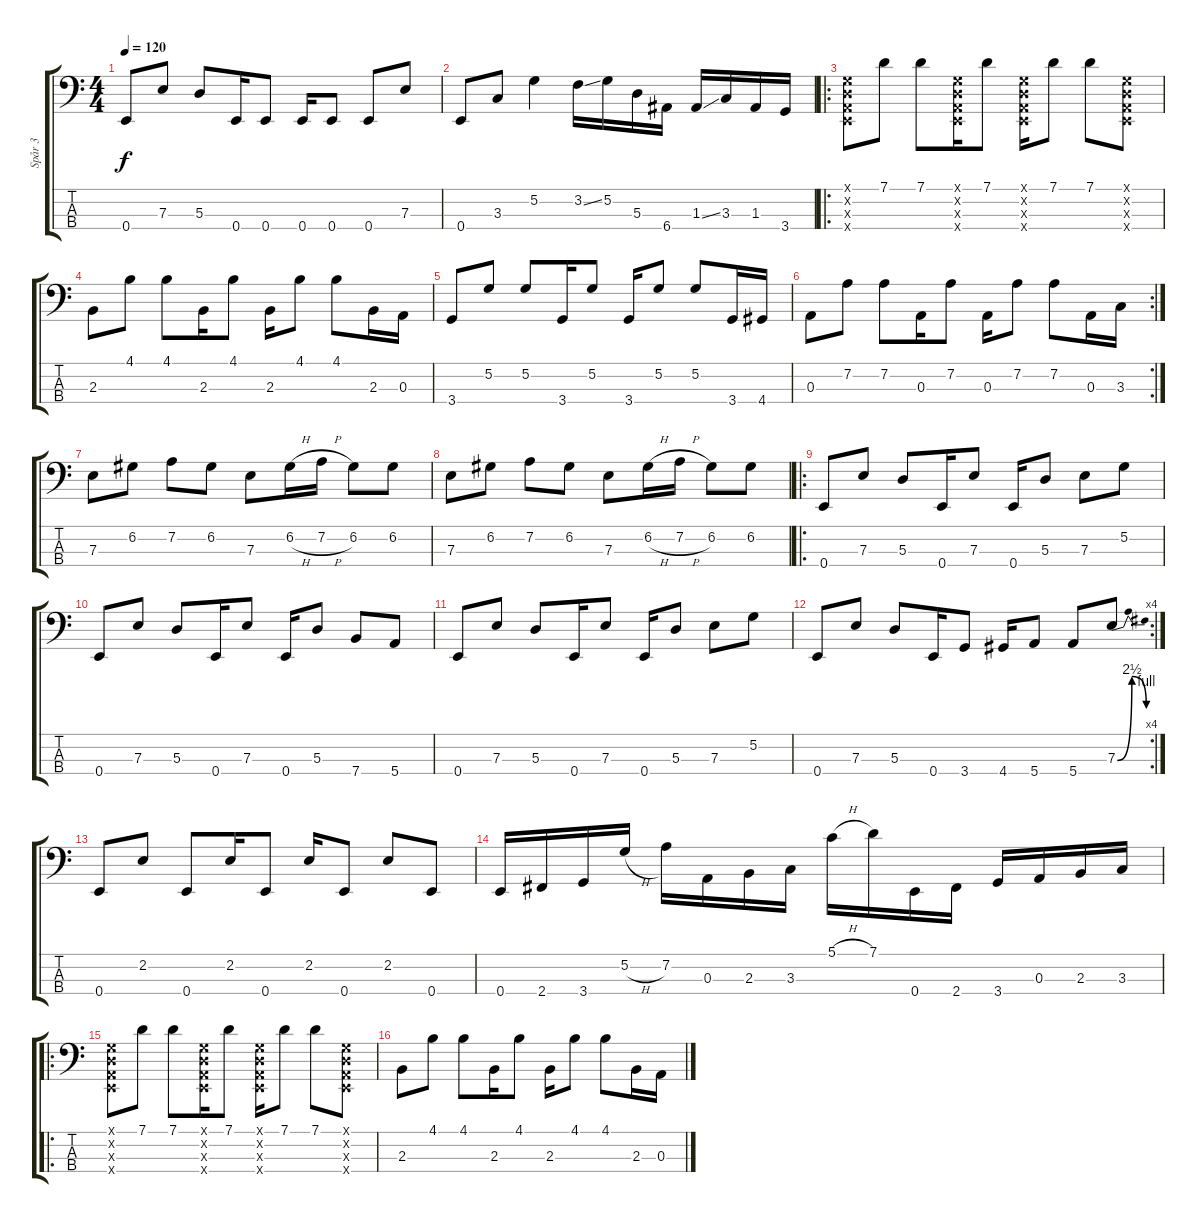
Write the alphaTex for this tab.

\track ("Spår 3" "Spår 3") {instrument slapbass1}
\staff {score tabs}
\tuning (G2 D2 A1 E1) {hide}
\ts (4 4)
\tempo 120
\clef f4
\ks c
0.4.8{dy f} 7.3.8 5.3.8 0.4.16 0.4.8 0.4.16 0.4.8 0.4.8 7.3.8 |
0.4.8 3.3.8 5.2.4 3.2{ss}.16 5.2.16 5.3.16 6.4.16 1.3{ss}.16 3.3.16 1.3.16 3.4.16 |
\ro
(0.1{x} 0.2{x} 0.3{x} 0.4{x}).8 7.1.8 7.1.8 (0.1{x} 0.2{x} 0.3{x} 0.4{x}).16 7.1.8 (0.1{x} 0.2{x} 0.3{x} 0.4{x}).16 7.1.8 7.1.8 (0.1{x} 0.2{x} 0.3{x} 0.4{x}).8 |
2.3.8 4.1.8 4.1.8 2.3.16 4.1.8 2.3.16 4.1.8 4.1.8 2.3.16 0.3.16 |
3.4.8 5.2.8 5.2.8 3.4.16 5.2.8 3.4.16 5.2.8 5.2.8 3.4.16 4.4.16 |
\rc 2
0.3.8 7.2.8 7.2.8 0.3.16 7.2.8 0.3.16 7.2.8 7.2.8 0.3.16 3.3.16 |
7.3.8 6.2.8 7.2.8 6.2.8 7.3.8 6.2{h}.16 7.2{h}.16 6.2.8 6.2.8 |
7.3.8 6.2.8 7.2.8 6.2.8 7.3.8 6.2{h}.16 7.2{h}.16 6.2.8 6.2.8 |
\ro
0.4.8 7.3.8 5.3.8 0.4.16 7.3.8 0.4.16 5.3.8 7.3.8 5.2.8 |
0.4.8 7.3.8 5.3.8 0.4.16 7.3.8 0.4.16 5.3.8 7.4.8 5.4.8 |
0.4.8 7.3.8 5.3.8 0.4.16 7.3.8 0.4.16 5.3.8 7.3.8 5.2.8 |
\rc 4
0.4.8 7.3.8 5.3.8 0.4.16 3.4.8 4.4.16 5.4.8 5.4.8 7.3{be (bendrelease 0 0 30 10 30 10 60 4)}.8 |
0.4.8 2.2.8 0.4.8 2.2.16 0.4.8 2.2.16 0.4.8 2.2.8 0.4.8 |
0.4.16 2.4.16 3.4.16 5.2{h}.16 7.2.16 0.3.16 2.3.16 3.3.16 5.1{h}.16 7.1.16 0.4.16 2.4.16 3.4.16 0.3.16 2.3.16 3.3.16 |
\ro
(0.1{x} 0.2{x} 0.3{x} 0.4{x}).8 7.1.8 7.1.8 (0.1{x} 0.2{x} 0.3{x} 0.4{x}).16 7.1.8 (0.1{x} 0.2{x} 0.3{x} 0.4{x}).16 7.1.8 7.1.8 (0.1{x} 0.2{x} 0.3{x} 0.4{x}).8 |
2.3.8 4.1.8 4.1.8 2.3.16 4.1.8 2.3.16 4.1.8 4.1.8 2.3.16 0.3.16
